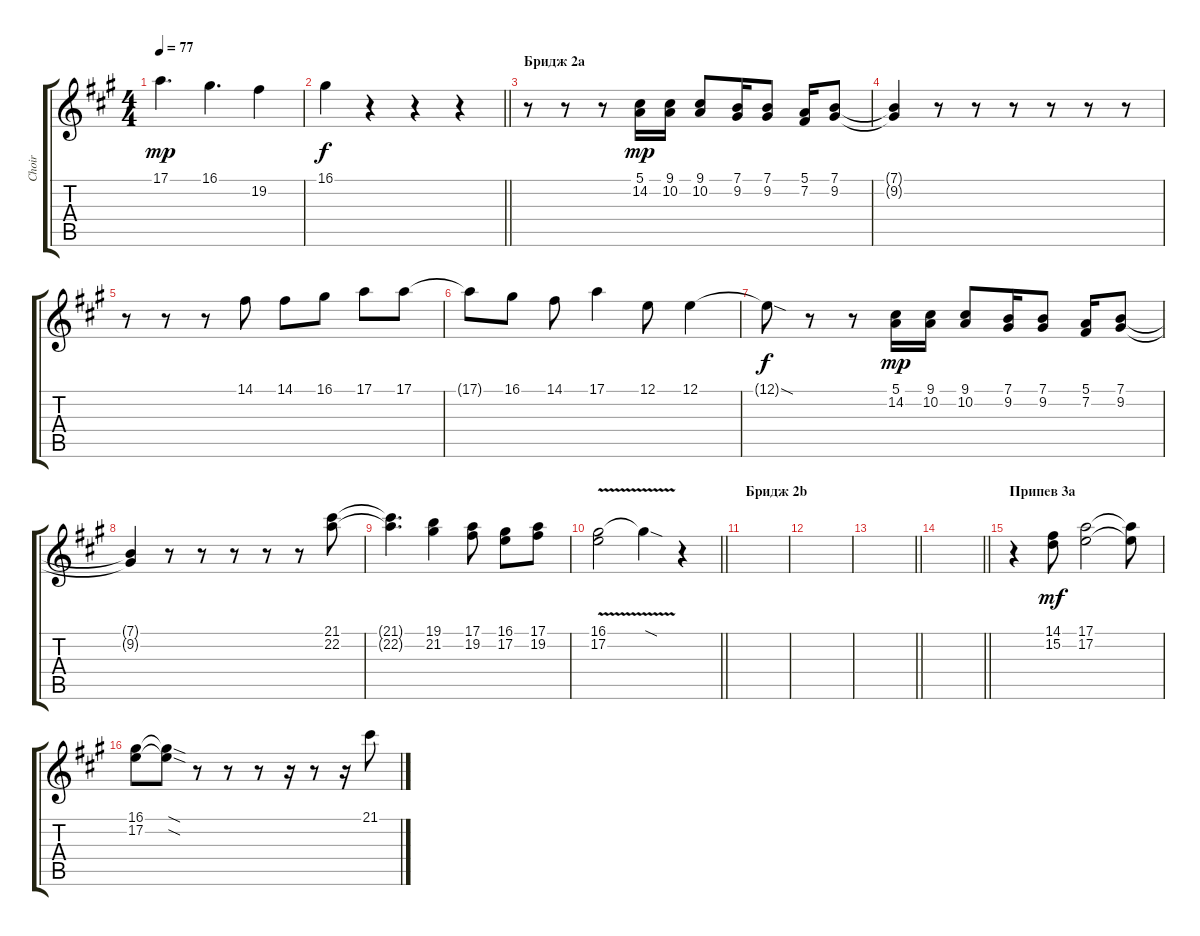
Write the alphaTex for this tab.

\track ("Choir" "Choir") {instrument baritonesax}
\staff {score tabs}
\tuning (E4 B3 G3 D3 A2 E2) {hide}
\ts (4 4)
\tempo 77
\clef g2
\ks f#minor
17.1{t}.4{d dy mp} 16.1.4{d} 19.2.4 |
\barLineRight lightlight
16.1.4{dy f} r.4 r.4 r.4 |
\section ("" "Бридж 2a")
r.8 r.8 r.8 (5.1 14.2).16{dy mp} (9.1 10.2).16 (9.1 10.2).8 (7.1 9.2).16 (7.1 9.2).8 (5.1 7.2).16 (7.1 9.2).8 |
(7.1{t} 9.2{t}).4 r.8 r.8 r.8 r.8 r.8 r.8 |
r.8 r.8 r.8 14.1.8 14.1.8 16.1.8 17.1.8 17.1.8 |
17.1{t}.8 16.1.8 14.1.8 17.1.4 12.1.8 12.1.4 |
12.1{sod t}.8{dy f} r.8 r.8 (5.1 14.2).16{dy mp} (9.1 10.2).16 (9.1 10.2).8 (7.1 9.2).16 (7.1 9.2).8 (5.1 7.2).16 (7.1 9.2).8 |
(7.1{t} 9.2{t}).4 r.8 r.8 r.8 r.8 r.8 (21.1 22.2).8 |
(21.1{t} 22.2{t}).4{d} (19.1 21.2).4 (17.1 19.2).8 (16.1 17.2).8 (17.1 19.2).8 |
\barLineRight lightlight
(16.1{v} 17.2).2 16.1{sod t}.4 r.4 |
\section ("" "Бридж 2b")
|
|
\barLineRight lightlight
|
\barLineRight lightlight
|
\section ("" "Припев 3a")
r.4{volume 13 instrument sopranosax} (14.1 15.2).8{dy mf} (17.1 17.2).2 (17.1{t} 17.2{t}).8 |
(16.1 17.2).8 (16.1{sod t} 17.2{sod t}).8 r.8 r.8 r.8 r.16 r.8 r.16 21.1.8
